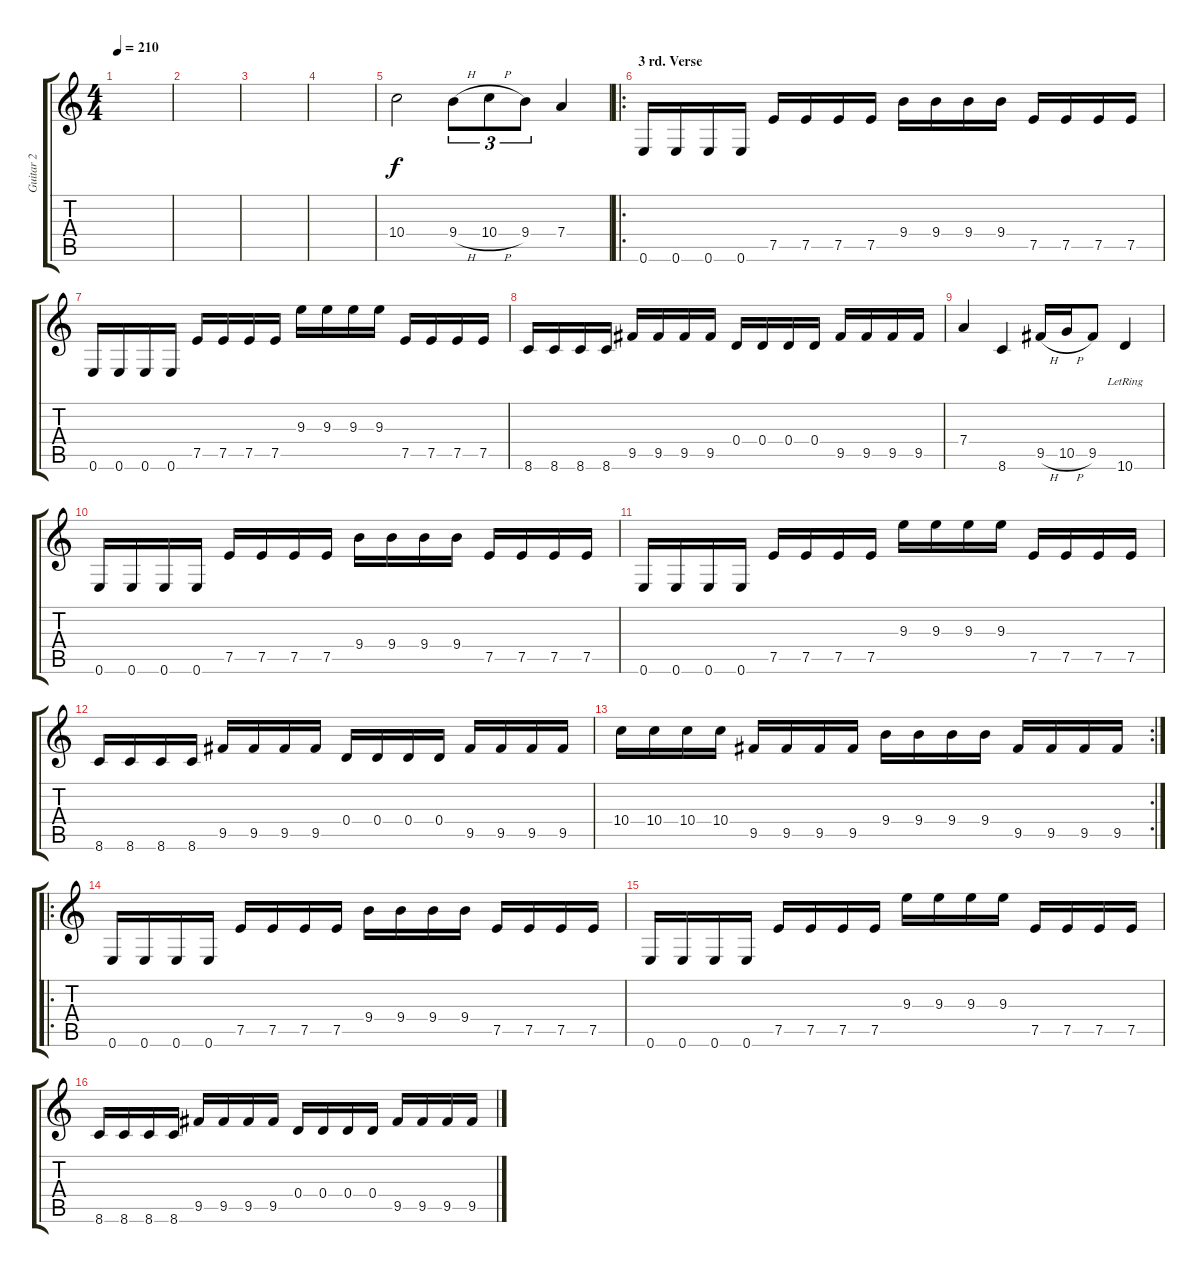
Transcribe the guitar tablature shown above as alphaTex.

\track ("Guitar 2" "Guitar 2") {instrument overdrivenguitar}
\staff {score tabs}
\tuning (E4 B3 G3 D3 A2 E2) {hide}
\ts (4 4)
\tempo 210
\clef g2
\ks c
|
|
|
|
10.4.2 9.4{h}.8{tu (3 2)} 10.4{h}.8{tu (3 2)} 9.4.8{tu (3 2)} 7.4.4 |
\ro
\section ("" "3 rd. Verse")
0.6.16 0.6.16 0.6.16 0.6.16 7.5.16 7.5.16 7.5.16 7.5.16 9.4.16 9.4.16 9.4.16 9.4.16 7.5.16 7.5.16 7.5.16 7.5.16 |
0.6.16 0.6.16 0.6.16 0.6.16 7.5.16 7.5.16 7.5.16 7.5.16 9.3.16 9.3.16 9.3.16 9.3.16 7.5.16 7.5.16 7.5.16 7.5.16 |
8.6.16 8.6.16 8.6.16 8.6.16 9.5.16 9.5.16 9.5.16 9.5.16 0.4.16 0.4.16 0.4.16 0.4.16 9.5.16 9.5.16 9.5.16 9.5.16 |
7.4.4 8.6.4 9.5{h}.16 10.5{h}.16 9.5.8 10.6{lr}.4 |
0.6.16 0.6.16 0.6.16 0.6.16 7.5.16 7.5.16 7.5.16 7.5.16 9.4.16 9.4.16 9.4.16 9.4.16 7.5.16 7.5.16 7.5.16 7.5.16 |
0.6.16 0.6.16 0.6.16 0.6.16 7.5.16 7.5.16 7.5.16 7.5.16 9.3.16 9.3.16 9.3.16 9.3.16 7.5.16 7.5.16 7.5.16 7.5.16 |
8.6.16 8.6.16 8.6.16 8.6.16 9.5.16 9.5.16 9.5.16 9.5.16 0.4.16 0.4.16 0.4.16 0.4.16 9.5.16 9.5.16 9.5.16 9.5.16 |
\rc 2
10.4.16 10.4.16 10.4.16 10.4.16 9.5.16 9.5.16 9.5.16 9.5.16 9.4.16 9.4.16 9.4.16 9.4.16 9.5.16 9.5.16 9.5.16 9.5.16 |
\ro
0.6.16 0.6.16 0.6.16 0.6.16 7.5.16 7.5.16 7.5.16 7.5.16 9.4.16 9.4.16 9.4.16 9.4.16 7.5.16 7.5.16 7.5.16 7.5.16 |
0.6.16 0.6.16 0.6.16 0.6.16 7.5.16 7.5.16 7.5.16 7.5.16 9.3.16 9.3.16 9.3.16 9.3.16 7.5.16 7.5.16 7.5.16 7.5.16 |
8.6.16 8.6.16 8.6.16 8.6.16 9.5.16 9.5.16 9.5.16 9.5.16 0.4.16 0.4.16 0.4.16 0.4.16 9.5.16 9.5.16 9.5.16 9.5.16
